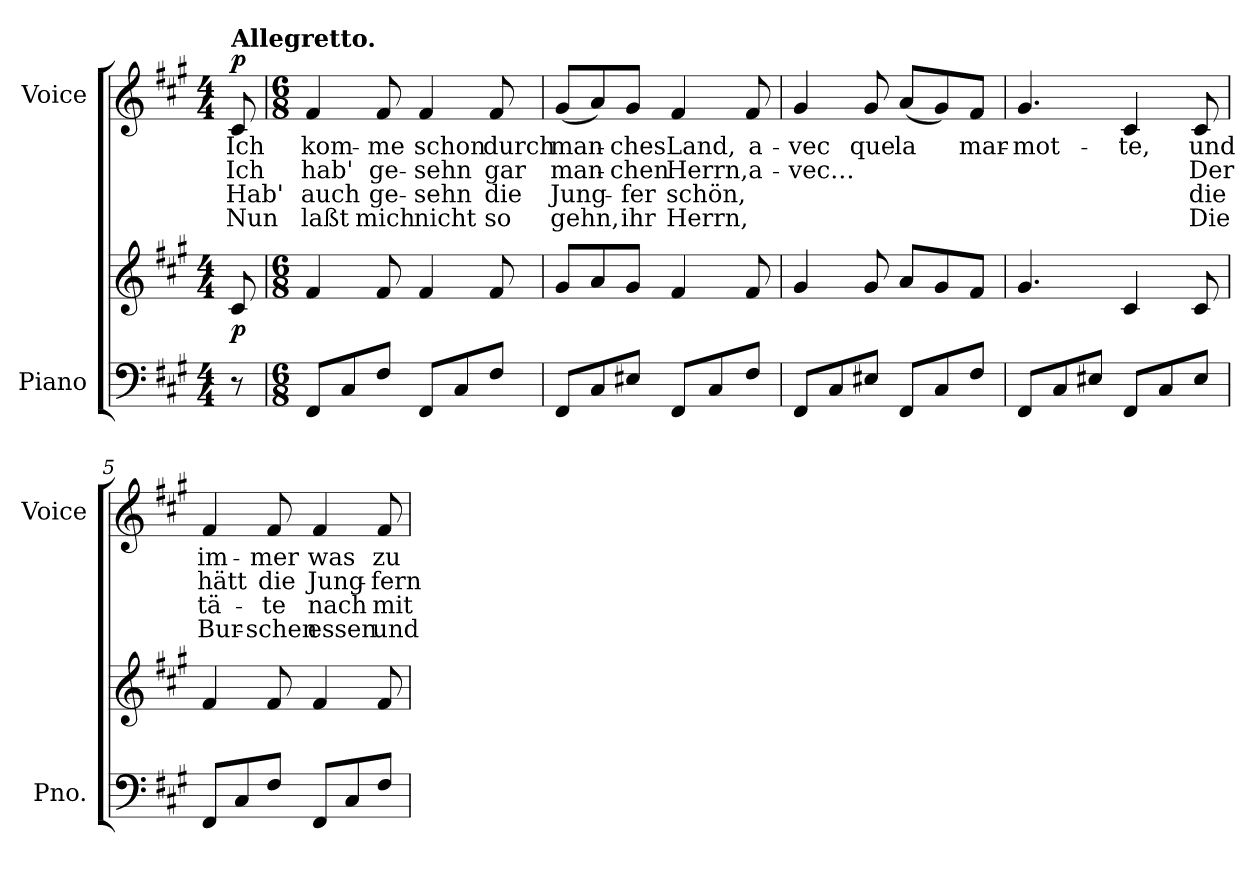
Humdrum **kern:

**kern	**kern	**dynam	**kern	**text	**text	**text	**text	**dynam
*part2	*part2	*part2	*part1	*part1	*part1	*part1	*part1	*part1
*staff3	*staff2	*staff2/3	*staff1	*staff1	*staff1	*staff1	*staff1	*staff1
*I"Piano	*	*	*I"Voice	*	*	*	*	*
*I'Pno.	*	*	*I'Voice	*	*	*	*	*
!!LO:PB:g=z
*clefF4	*clefG2	*	*clefG2	*	*	*	*	*
*k[f#c#g#]	*k[f#c#g#]	*	*k[f#c#g#]	*	*	*	*	*
*A:	*A:	*	*A:	*	*	*	*	*
*M4/4	*M4/4	*	*M4/4	*	*	*	*	*
*MM100	*MM100	*	*MM100	*	*	*	*	*
=	=	=	=	=	=	=	=	=
!	!	!	!LO:TX:a:B:t=Allegretto.	!	!	!	!	!
!	!	!	!	!LO:LY:b:color=#000000	!LO:LY:b:color=#000000	!LO:LY:b:color=#000000	!LO:LY:b:color=#000000	!
8r	8c#i/	p	8c#i/	Ich	Ich	Hab'	Nun	p
=1	=1	=1	=1	=1	=1	=1	=1	=1
*M6/8	*M6/8	*	*M6/8	*	*	*	*	*
!	!	!	!	!LO:LY:b:color=#000000	!LO:LY:b:color=#000000	!LO:LY:b:color=#000000	!LO:LY:b:color=#000000	!
8FF#i/L	4f#i/	.	4f#i/	kom-	hab'	auch	laßt	.
8C#i/	.	.	.	.	.	.	.	.
!	!	!	!	!LO:LY:b:color=#000000	!LO:LY:b:color=#000000	!LO:LY:b:color=#000000	!LO:LY:b:color=#000000	!
8F#i/J	8f#i/	.	8f#i/	-me	ge-	ge-	mich	.
!	!	!	!	!LO:LY:b:color=#000000	!LO:LY:b:color=#000000	!LO:LY:b:color=#000000	!LO:LY:b:color=#000000	!
8FF#i/L	4f#i/	.	4f#i/	schon	-sehn	-sehn	nicht	.
8C#i/	.	.	.	.	.	.	.	.
!	!	!	!	!LO:LY:b:color=#000000	!LO:LY:b:color=#000000	!LO:LY:b:color=#000000	!LO:LY:b:color=#000000	!
8F#i/J	8f#i/	.	8f#i/	durch	gar	die	so	.
=2	=2	=2	=2	=2	=2	=2	=2	=2
!	!	!	!	!LO:LY:b:color=#000000	!LO:LY:b:color=#000000	!LO:LY:b:color=#000000	!LO:LY:b:color=#000000	!
8FF#i/L	8g#i/L	.	(8g#i/L	man-	man-	Jung-	gehn,	.
8C#i/	8ai/	.	8ai/)	.	.	.	.	.
!	!	!	!	!LO:LY:b:color=#000000	!LO:LY:b:color=#000000	!LO:LY:b:color=#000000	!LO:LY:b:color=#000000	!
8E#Xi/J	8g#i/J	.	8g#i/J	-ches	-chen	-fer	ihr	.
!	!	!	!	!LO:LY:b:color=#000000	!LO:LY:b:color=#000000	!LO:LY:b:color=#000000	!LO:LY:b:color=#000000	!
8FF#i/L	4f#i/	.	4f#i/	Land,	Herrn,	schön,	Herrn,	.
8C#i/	.	.	.	.	.	.	.	.
!	!	!	!	!LO:LY:b:color=#000000	!LO:LY:b:color=#000000	!	!	!
8F#i/J	8f#i/	.	8f#i/	a-	a-	.	.	.
=3	=3	=3	=3	=3	=3	=3	=3	=3
!	!	!	!	!LO:LY:b:color=#000000	!LO:LY:b:color=#000000	!	!	!
8FF#i/L	4g#i/	.	4g#i/	-vec	-vec…	.	.	.
8C#i/	.	.	.	.	.	.	.	.
!	!	!	!	!LO:LY:b:color=#000000	!	!	!	!
8E#Xi/J	8g#i/	.	8g#i/	que	.	.	.	.
!	!	!	!	!LO:LY:b:color=#000000	!	!	!	!
8FF#i/L	8ai/L	.	(8ai/L	la	.	.	.	.
8C#i/	8g#i/	.	8g#i/)	.	.	.	.	.
!	!	!	!	!LO:LY:b:color=#000000	!	!	!	!
8F#i/J	8f#i/J	.	8f#i/J	mar-	.	.	.	.
!!LO:LB:g=z
=4	=4	=4	=4	=4	=4	=4	=4	=4
!	!	!	!	!LO:LY:b:color=#000000	!	!	!	!
8FF#i/L	4.g#i/	.	4.g#i/	-mot-	.	.	.	.
8C#i/	.	.	.	.	.	.	.	.
8E#Xi/J	.	.	.	.	.	.	.	.
!	!	!	!	!LO:LY:b:color=#000000	!	!	!	!
8FF#i/L	4c#i/	.	4c#i/	-te,	.	.	.	.
8C#i/	.	.	.	.	.	.	.	.
!	!	!	!	!LO:LY:b:color=#000000	!LO:LY:b:color=#000000	!LO:LY:b:color=#000000	!LO:LY:b:color=#000000	!
8E#i/J	8c#i/	.	8c#i/	und	Der	die	Die	.
=5	=5	=5	=5	=5	=5	=5	=5	=5
!	!	!	!	!LO:LY:b:color=#000000	!LO:LY:b:color=#000000	!LO:LY:b:color=#000000	!LO:LY:b:color=#000000	!
8FF#i/L	4f#i/	.	4f#i/	im-	hätt	tä-	Bur-	.
8C#i/	.	.	.	.	.	.	.	.
!	!	!	!	!LO:LY:b:color=#000000	!LO:LY:b:color=#000000	!LO:LY:b:color=#000000	!LO:LY:b:color=#000000	!
8F#i/J	8f#i/	.	8f#i/	-mer	die	-te	-schen	.
!	!	!	!	!LO:LY:b:color=#000000	!LO:LY:b:color=#000000	!LO:LY:b:color=#000000	!LO:LY:b:color=#000000	!
8FF#i/L	4f#i/	.	4f#i/	was	Jung-	nach	essen	.
8C#i/	.	.	.	.	.	.	.	.
!	!	!	!	!LO:LY:b:color=#000000	!LO:LY:b:color=#000000	!LO:LY:b:color=#000000	!LO:LY:b:color=#000000	!
8F#i/J	8f#i/	.	8f#i/	zu	-fern	mit	und	.
=	=	=	=	=	=	=	=	=
*-	*-	*-	*-	*-	*-	*-	*-	*-
